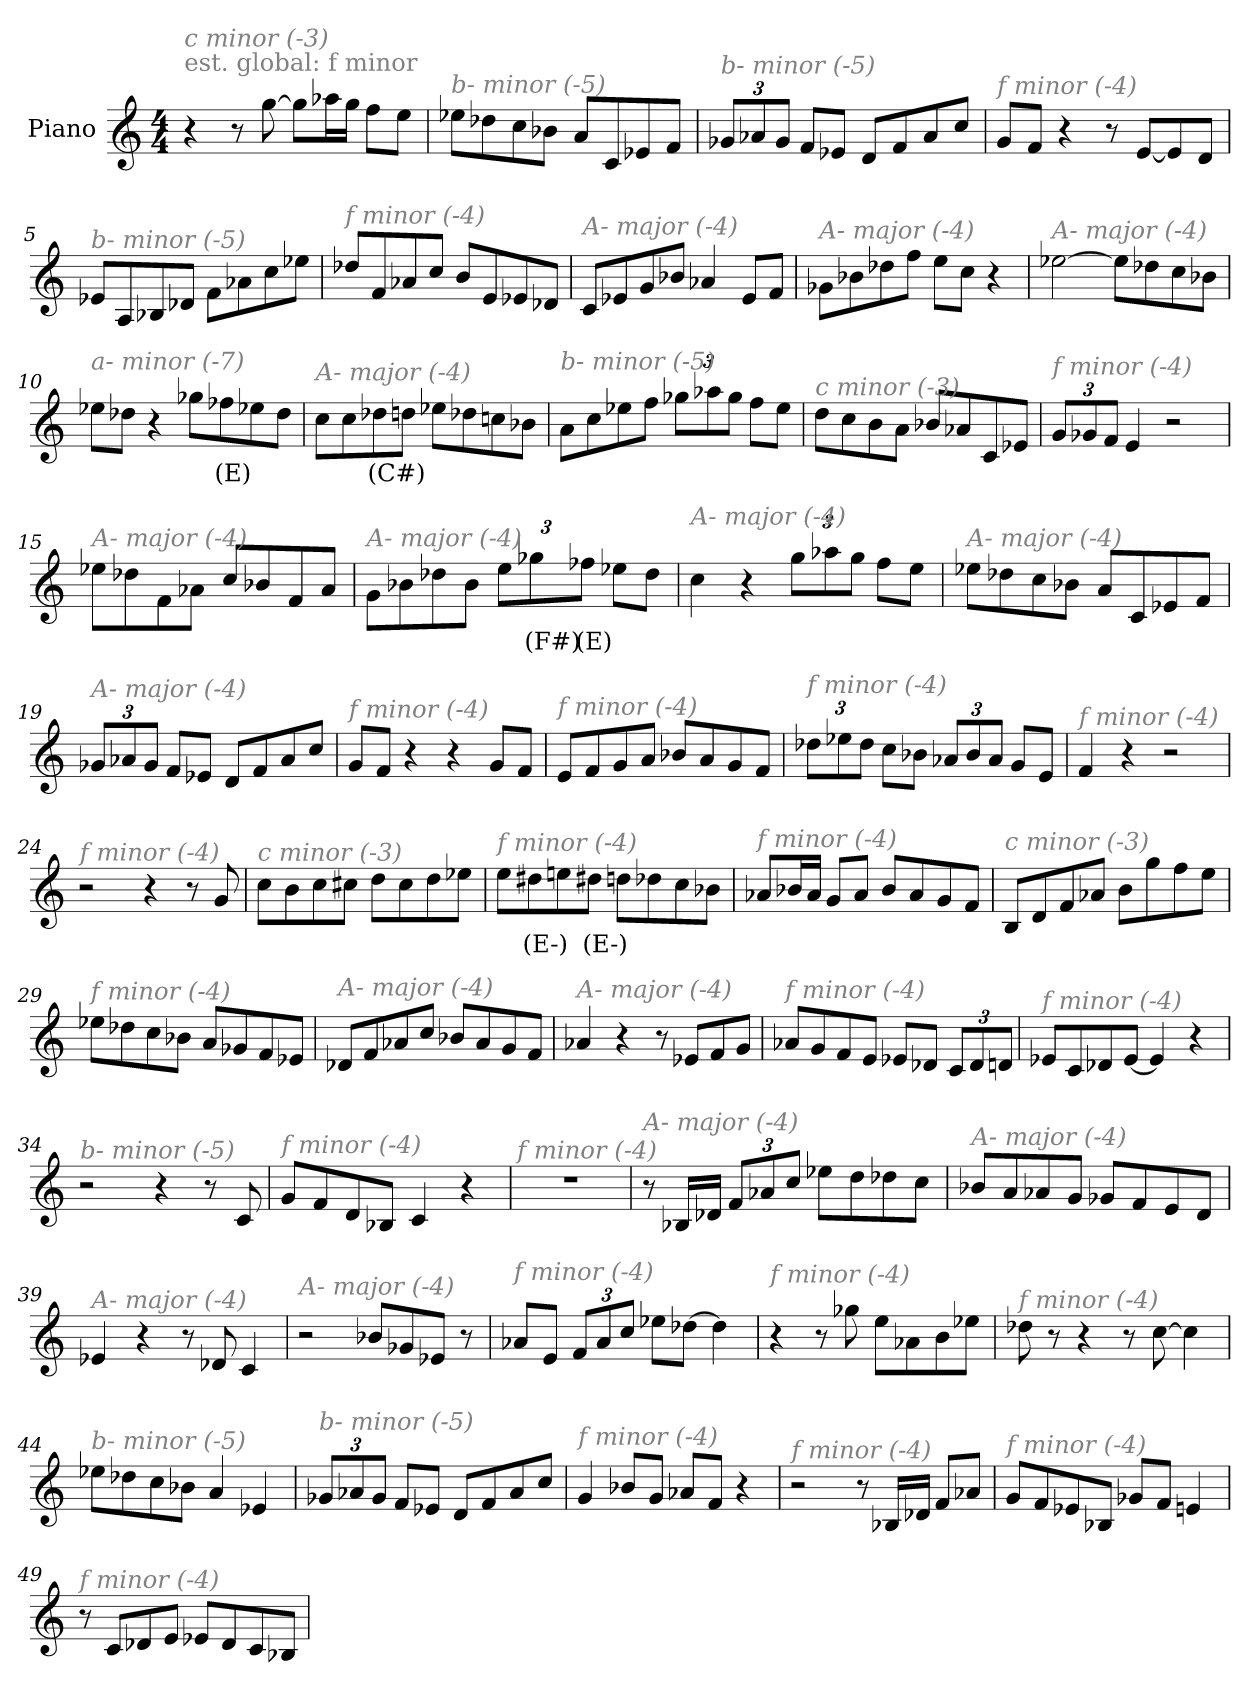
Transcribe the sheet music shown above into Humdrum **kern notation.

**kern	**text
*part1	*part1
*staff1	*staff1
*I"Piano	*
*I'Pno	*
*clefG2	*
*k[]	*
*M4/4	*
*MM230	*
=1	=1
!LO:TX:a:color=#808080:t=est. global&colon; f minor	!
!LO:TX:i:color=#808080:t=c minor (-3)	!
4r	.
8r	.
[8gg\	.
8gg\L]	.
16aa-X\L	.
16gg\JJ	.
8ff\L	.
8ee\J	.
=2	=2
!LO:TX:i:color=#808080:t=b- minor (-5)	!
8ee-X\L	.
8dd-X\	.
8cc\	.
8b-X\J	.
8a/L	.
8c/	.
8e-X/	.
8f/J	.
=3	=3
*Xbrackettup	*
!LO:TX:i:color=#808080:t=b- minor (-5)	!
12g-X/L	.
12a-X/	.
12g-/J	.
8f/L	.
8e-X/J	.
8d/L	.
8f/	.
8a-/	.
8cc/J	.
=4	=4
!LO:TX:i:color=#808080:t=f minor (-4)	!
8g/L	.
8f/J	.
4r	.
8r	.
[8e/L	.
8e/]	.
8d/J	.
!!LO:LB:g=z
=5	=5
!LO:TX:i:color=#808080:t=b- minor (-5)	!
8e-X/L	.
8A/	.
8B-X/	.
8d-X/J	.
8f\L	.
8a-X\	.
8cc\	.
8ee-X\J	.
=6	=6
!LO:TX:i:color=#808080:t=f minor (-4)	!
8dd-X/L	.
8f/	.
8a-X/	.
8cc/J	.
8b/L	.
8e/	.
8e-X/	.
8d-X/J	.
=7	=7
!LO:TX:i:color=#808080:t=A- major (-4)	!
8c/L	.
8e-X/	.
8g/	.
8b-X/J	.
4a-X/	.
8e-/L	.
8f/J	.
=8	=8
!LO:TX:i:color=#808080:t=A- major (-4)	!
8g-X\L	.
8b-X\	.
8dd-X\	.
8ff\J	.
8ee\L	.
8cc\J	.
4r	.
!!LO:LB:g=z
=9	=9
!LO:TX:i:color=#808080:t=A- major (-4)	!
[2ee-X\	.
8ee-\L]	.
8dd-X\	.
8cc\	.
8b-X\J	.
=10	=10
!LO:TX:i:color=#808080:t=a- minor (-7)	!
8ee-X\L	.
8dd-X\J	.
4r	.
8gg-X\L	.
8ff-Xi\	(E)
8ee-X\	.
8dd-\J	.
=11	=11
!LO:TX:i:color=#808080:t=A- major (-4)	!
8cc\L	.
8cc\	.
8dd-Xj\	(C#)
8dd\J	.
8ee-X\L	.
8dd-X\	.
8ccn\	.
8b-X\J	.
=12	=12
!LO:TX:i:color=#808080:t=b- minor (-5)	!
8a\L	.
8cc\	.
8ee-X\	.
8ff\J	.
12gg-X\L	.
12aa-X\	.
12gg-\J	.
8ff\L	.
8ee-\J	.
!!LO:LB:g=z
=13	=13
!LO:TX:i:color=#808080:t=c minor (-3)	!
8dd\L	.
8cc\	.
8b\	.
8a\J	.
8b-X/L	.
8a-X/	.
8c/	.
8e-X/J	.
=14	=14
!LO:TX:i:color=#808080:t=f minor (-4)	!
12g/L	.
12g-X/	.
12f/J	.
4e/	.
2r	.
=15	=15
!LO:TX:i:color=#808080:t=A- major (-4)	!
8ee-X\L	.
8dd-X\	.
8f\	.
8a-X\J	.
8cc/L	.
8b-X/	.
8f/	.
8a-/J	.
=16	=16
!LO:TX:i:color=#808080:t=A- major (-4)	!
8g\L	.
8b-X\	.
8dd-X\	.
8b-\J	.
12ee\L	.
12gg-Xj\	(F#)
12ff-Xi\J	(E)
8ee-X\L	.
8dd-\J	.
!!LO:LB:g=z
=17	=17
!LO:TX:i:color=#808080:t=A- major (-4)	!
4cc\	.
4r	.
12gg\L	.
12aa-X\	.
12gg\J	.
8ff\L	.
8ee\J	.
=18	=18
!LO:TX:i:color=#808080:t=A- major (-4)	!
8ee-X\L	.
8dd-X\	.
8cc\	.
8b-X\J	.
8a/L	.
8c/	.
8e-X/	.
8f/J	.
=19	=19
!LO:TX:i:color=#808080:t=A- major (-4)	!
12g-X/L	.
12a-X/	.
12g-/J	.
8f/L	.
8e-X/J	.
8d/L	.
8f/	.
8a-/	.
8cc/J	.
=20	=20
!LO:TX:i:color=#808080:t=f minor (-4)	!
8g/L	.
8f/J	.
4r	.
4r	.
8g/L	.
8f/J	.
!!LO:LB:g=z
=21	=21
!LO:TX:i:color=#808080:t=f minor (-4)	!
8e/L	.
8f/	.
8g/	.
8a/J	.
8b-X/L	.
8a/	.
8g/	.
8f/J	.
=22	=22
!LO:TX:i:color=#808080:t=f minor (-4)	!
12dd-X\L	.
12ee-X\	.
12dd-\J	.
8cc\L	.
8b-X\J	.
12a-X/L	.
12b-/	.
12a-/J	.
8g/L	.
8e/J	.
=23	=23
!LO:TX:i:color=#808080:t=f minor (-4)	!
4f/	.
4r	.
2r	.
=24	=24
!LO:TX:i:color=#808080:t=f minor (-4)	!
2r	.
4r	.
8r	.
8g/	.
=25	=25
!LO:TX:i:color=#808080:t=c minor (-3)	!
8cc\L	.
8b\	.
8cc\	.
8cc#X\J	.
8dd\L	.
8cc#\	.
8dd\	.
8ee-X\J	.
!!LO:LB:g=z
=26	=26
!LO:TX:i:color=#808080:t=f minor (-4)	!
8ee\L	.
8dd#Xj\	(E-)
8een\	.
8dd#Xj\J	(E-)
8dd\L	.
8dd-X\	.
8cc\	.
8b-X\J	.
=27	=27
!LO:TX:i:color=#808080:t=f minor (-4)	!
8a-X/L	.
16b-X/L	.
16a-/JJ	.
8g/L	.
8a-/J	.
8b-/L	.
8a-/	.
8g/	.
8f/J	.
=28	=28
!LO:TX:i:color=#808080:t=c minor (-3)	!
8B/L	.
8d/	.
8f/	.
8a-X/J	.
8b\L	.
8gg\	.
8ff\	.
8ee\J	.
=29	=29
!LO:TX:i:color=#808080:t=f minor (-4)	!
8ee-X\L	.
8dd-X\	.
8cc\	.
8b-X\J	.
8a/L	.
8g-X/	.
8f/	.
8e-X/J	.
!!LO:LB:g=z
=30	=30
!LO:TX:i:color=#808080:t=A- major (-4)	!
8d-X/L	.
8f/	.
8a-X/	.
8cc/J	.
8b-X/L	.
8a-/	.
8g/	.
8f/J	.
=31	=31
!LO:TX:i:color=#808080:t=A- major (-4)	!
4a-X/	.
4r	.
8r	.
8e-X/L	.
8f/	.
8g/J	.
=32	=32
!LO:TX:i:color=#808080:t=f minor (-4)	!
8a-X/L	.
8g/	.
8f/	.
8e/J	.
8e-X/L	.
8d-X/J	.
12c/L	.
12d-/	.
12dn/J	.
=33	=33
!LO:TX:i:color=#808080:t=f minor (-4)	!
8e-X/L	.
8c/	.
8d-X/	.
[8e-/J	.
4e-/]	.
4r	.
!!LO:LB:g=z
=34	=34
!LO:TX:i:color=#808080:t=b- minor (-5)	!
2r	.
4r	.
8r	.
8c/	.
=35	=35
!LO:TX:i:color=#808080:t=f minor (-4)	!
8g/L	.
8f/	.
8d/	.
8B-X/J	.
4c/	.
4r	.
=36	=36
!LO:TX:i:color=#808080:t=f minor (-4)	!
1r	.
=37	=37
!LO:TX:i:color=#808080:t=A- major (-4)	!
8r	.
16B-X/LL	.
16d-X/JJ	.
12f/L	.
12a-X/	.
12cc/J	.
8ee-X\L	.
8dd\	.
8dd-X\	.
8cc\J	.
=38	=38
!LO:TX:i:color=#808080:t=A- major (-4)	!
8b-X/L	.
8a/	.
8a-X/	.
8g/J	.
8g-X/L	.
8f/	.
8e/	.
8d/J	.
!!LO:LB:g=z
=39	=39
!LO:TX:i:color=#808080:t=A- major (-4)	!
4e-X/	.
4r	.
8r	.
8d-X/	.
4c/	.
=40	=40
!LO:TX:i:color=#808080:t=A- major (-4)	!
2r	.
8b-X/L	.
8g-X/	.
8e-X/J	.
8r	.
=41	=41
!LO:TX:i:color=#808080:t=f minor (-4)	!
8a-X/L	.
8e/J	.
12f/L	.
12a-/	.
12cc/J	.
8ee-X\L	.
[8dd-X\J	.
4dd-\]	.
=42	=42
!LO:TX:i:color=#808080:t=f minor (-4)	!
4r	.
8r	.
8gg-X\	.
8ee\L	.
8a-X\	.
8b\	.
8ee-X\J	.
=43	=43
!LO:TX:i:color=#808080:t=f minor (-4)	!
8dd-X\	.
8r	.
4r	.
8r	.
[8cc\	.
4cc\]	.
!!LO:PB:g=z
=44	=44
!LO:TX:i:color=#808080:t=b- minor (-5)	!
8ee-X\L	.
8dd-X\	.
8cc\	.
8b-X\J	.
4a/	.
4e-X/	.
=45	=45
!LO:TX:i:color=#808080:t=b- minor (-5)	!
12g-X/L	.
12a-X/	.
12g-/J	.
8f/L	.
8e-X/J	.
8d/L	.
8f/	.
8a-/	.
8cc/J	.
=46	=46
!LO:TX:i:color=#808080:t=f minor (-4)	!
4g/	.
8b-X/L	.
8g/J	.
8a-X/L	.
8f/J	.
4r	.
=47	=47
!LO:TX:i:color=#808080:t=f minor (-4)	!
2r	.
8r	.
16B-X/LL	.
16d-X/JJ	.
8f/L	.
8a-X/J	.
!!LO:LB:g=z
=48	=48
!LO:TX:i:color=#808080:t=f minor (-4)	!
8g/L	.
8f/	.
8e-X/	.
8B-X/J	.
8g-X/L	.
8f/J	.
4en/	.
=49	=49
!LO:TX:i:color=#808080:t=f minor (-4)	!
8r	.
8c/L	.
8d-X/	.
8e/J	.
8e-X/L	.
8d-/	.
8c/	.
8B-X/J	.
=	=
*-	*-
